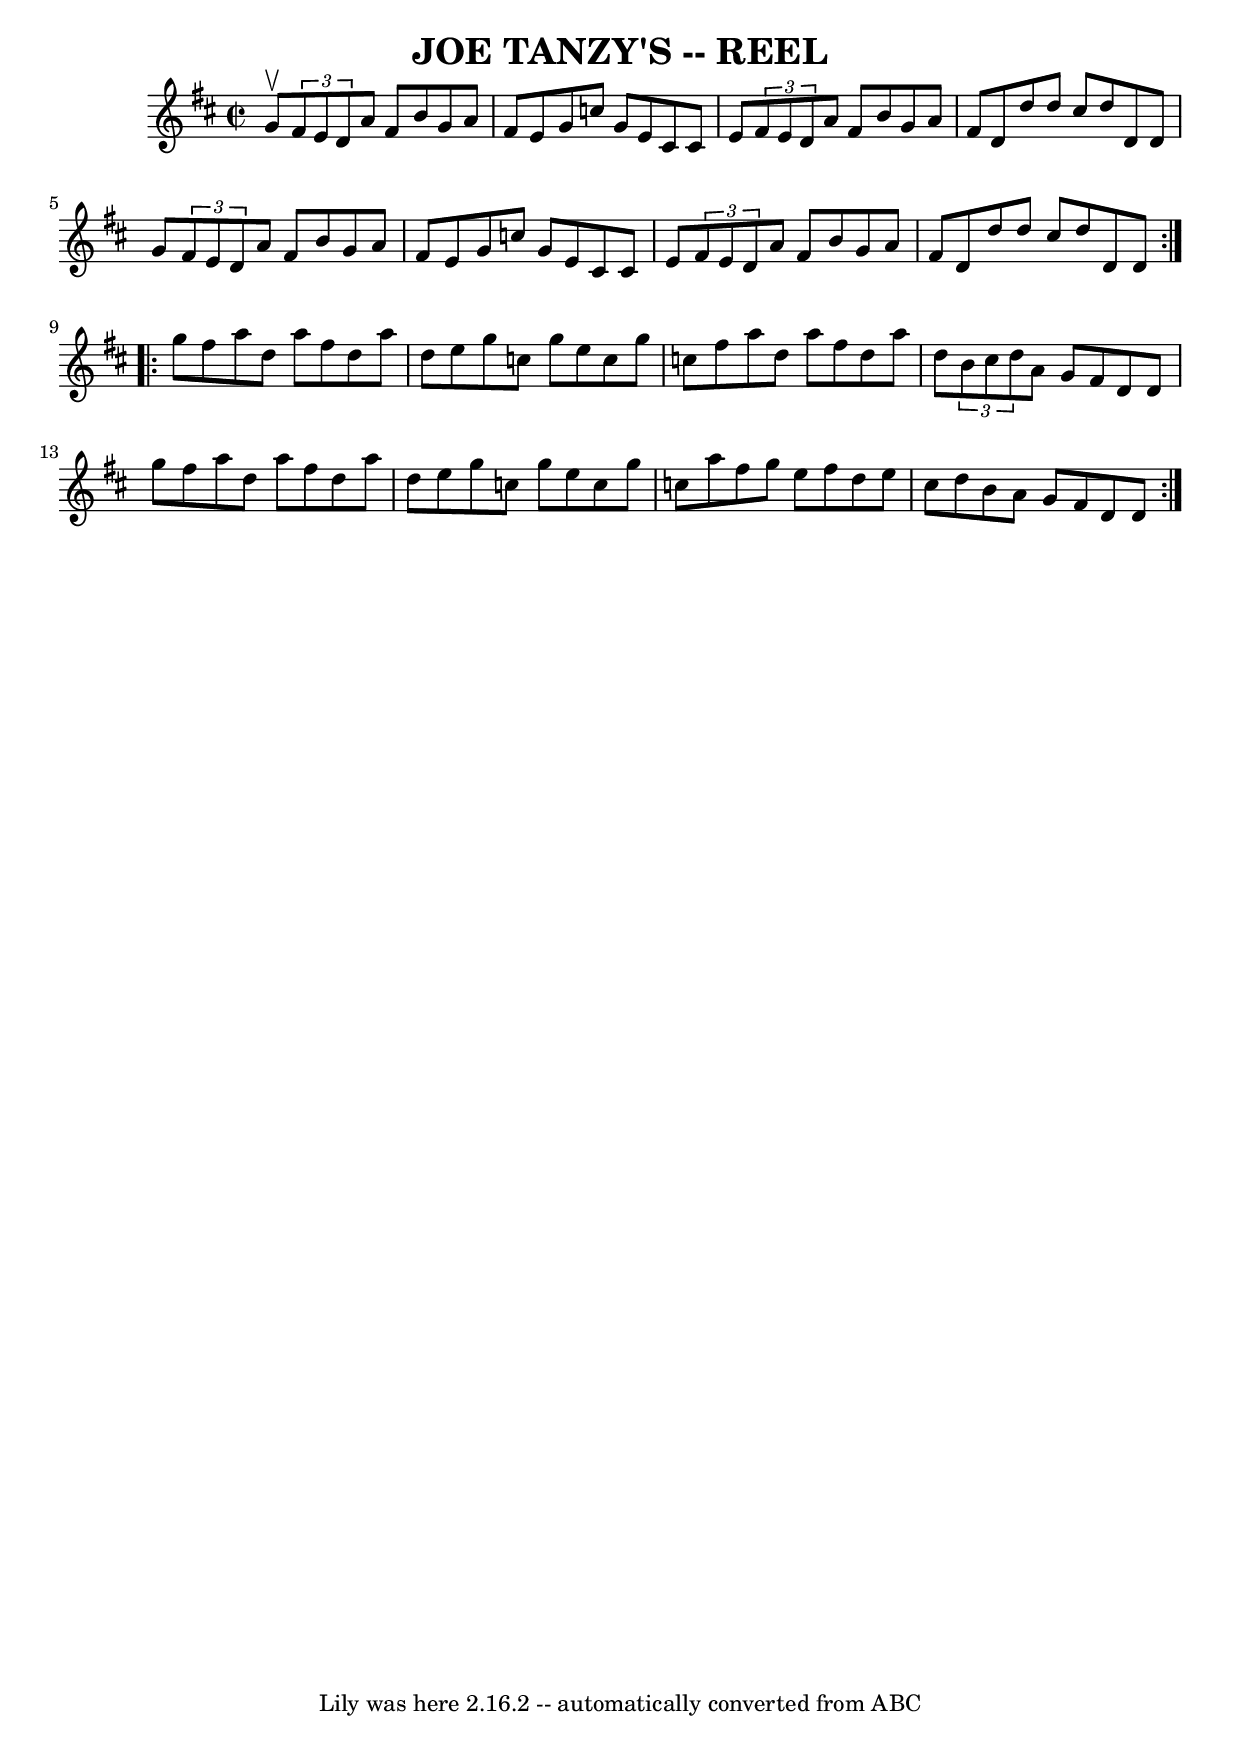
\version "2.7.40"
\include "Mammoth.ily"
\header {
	%% book = "Ryan's Mammoth Collection of Fiddle Tunes"
	crossRefNumber = "1"
	footnotes = ""
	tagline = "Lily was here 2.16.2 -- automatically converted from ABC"
	title = "JOE TANZY'S -- REEL"
}
voicedefault =  {
\set Score.defaultBarType = "empty"

\repeat volta 2 {
\override Staff.TimeSignature #'style = #'C
 \time 2/2 \key d \major g'8^\upbow       |
   \times 2/3 { fis'8    
e'8 d'8  } a'8 fis'8 b'8 g'8 a'8 fis'8    |
 e'8    
g'8 c''8 g'8 e'8 cis'8 cis'8 e'8    |
   \times 2/3 {   
fis'8 e'8 d'8  } a'8 fis'8 b'8 g'8 a'8 fis'8    |
 
 d'8 d''8 d''8 cis''8 d''8 d'8 d'8 g'8    |
     
|
   \times 2/3 { fis'8 e'8 d'8  } a'8 fis'8 b'8 g'8   
 a'8 fis'8    |
 e'8 g'8 c''8 g'8 e'8 cis'8 cis'8  
 e'8    |
   \times 2/3 { fis'8 e'8 d'8  } a'8 fis'8 b'8 
 g'8 a'8 fis'8    |
 d'8 d''8 d''8 cis''8 d''8    
d'8 d'8    }     \repeat volta 2 { g''8        |
 fis''8 a''8   
 d''8 a''8 fis''8 d''8 a''8 d''8    |
 e''8 g''8    
c''8 g''8 e''8 c''8 g''8 c''8    |
 fis''8 a''8    
d''8 a''8 fis''8 d''8 a''8 d''8    |
   \times 2/3 { b'8 
 cis''8 d''8  } a'8 g'8 fis'8 d'8 d'8 g''8    |
    
 |
 fis''8 a''8 d''8 a''8 fis''8 d''8 a''8 d''8    
|
 e''8 g''8 c''8 g''8 e''8 c''8 g''8 c''8    
|
 a''8 fis''8 g''8 e''8 fis''8 d''8 e''8 cis''8   
 |
 d''8 b'8 a'8 g'8 fis'8 d'8 d'8    }   
}

\score{
    <<

	\context Staff="default"
	{
	    \voicedefault 
	}

    >>
	\layout {
	}
	\midi {}
}
